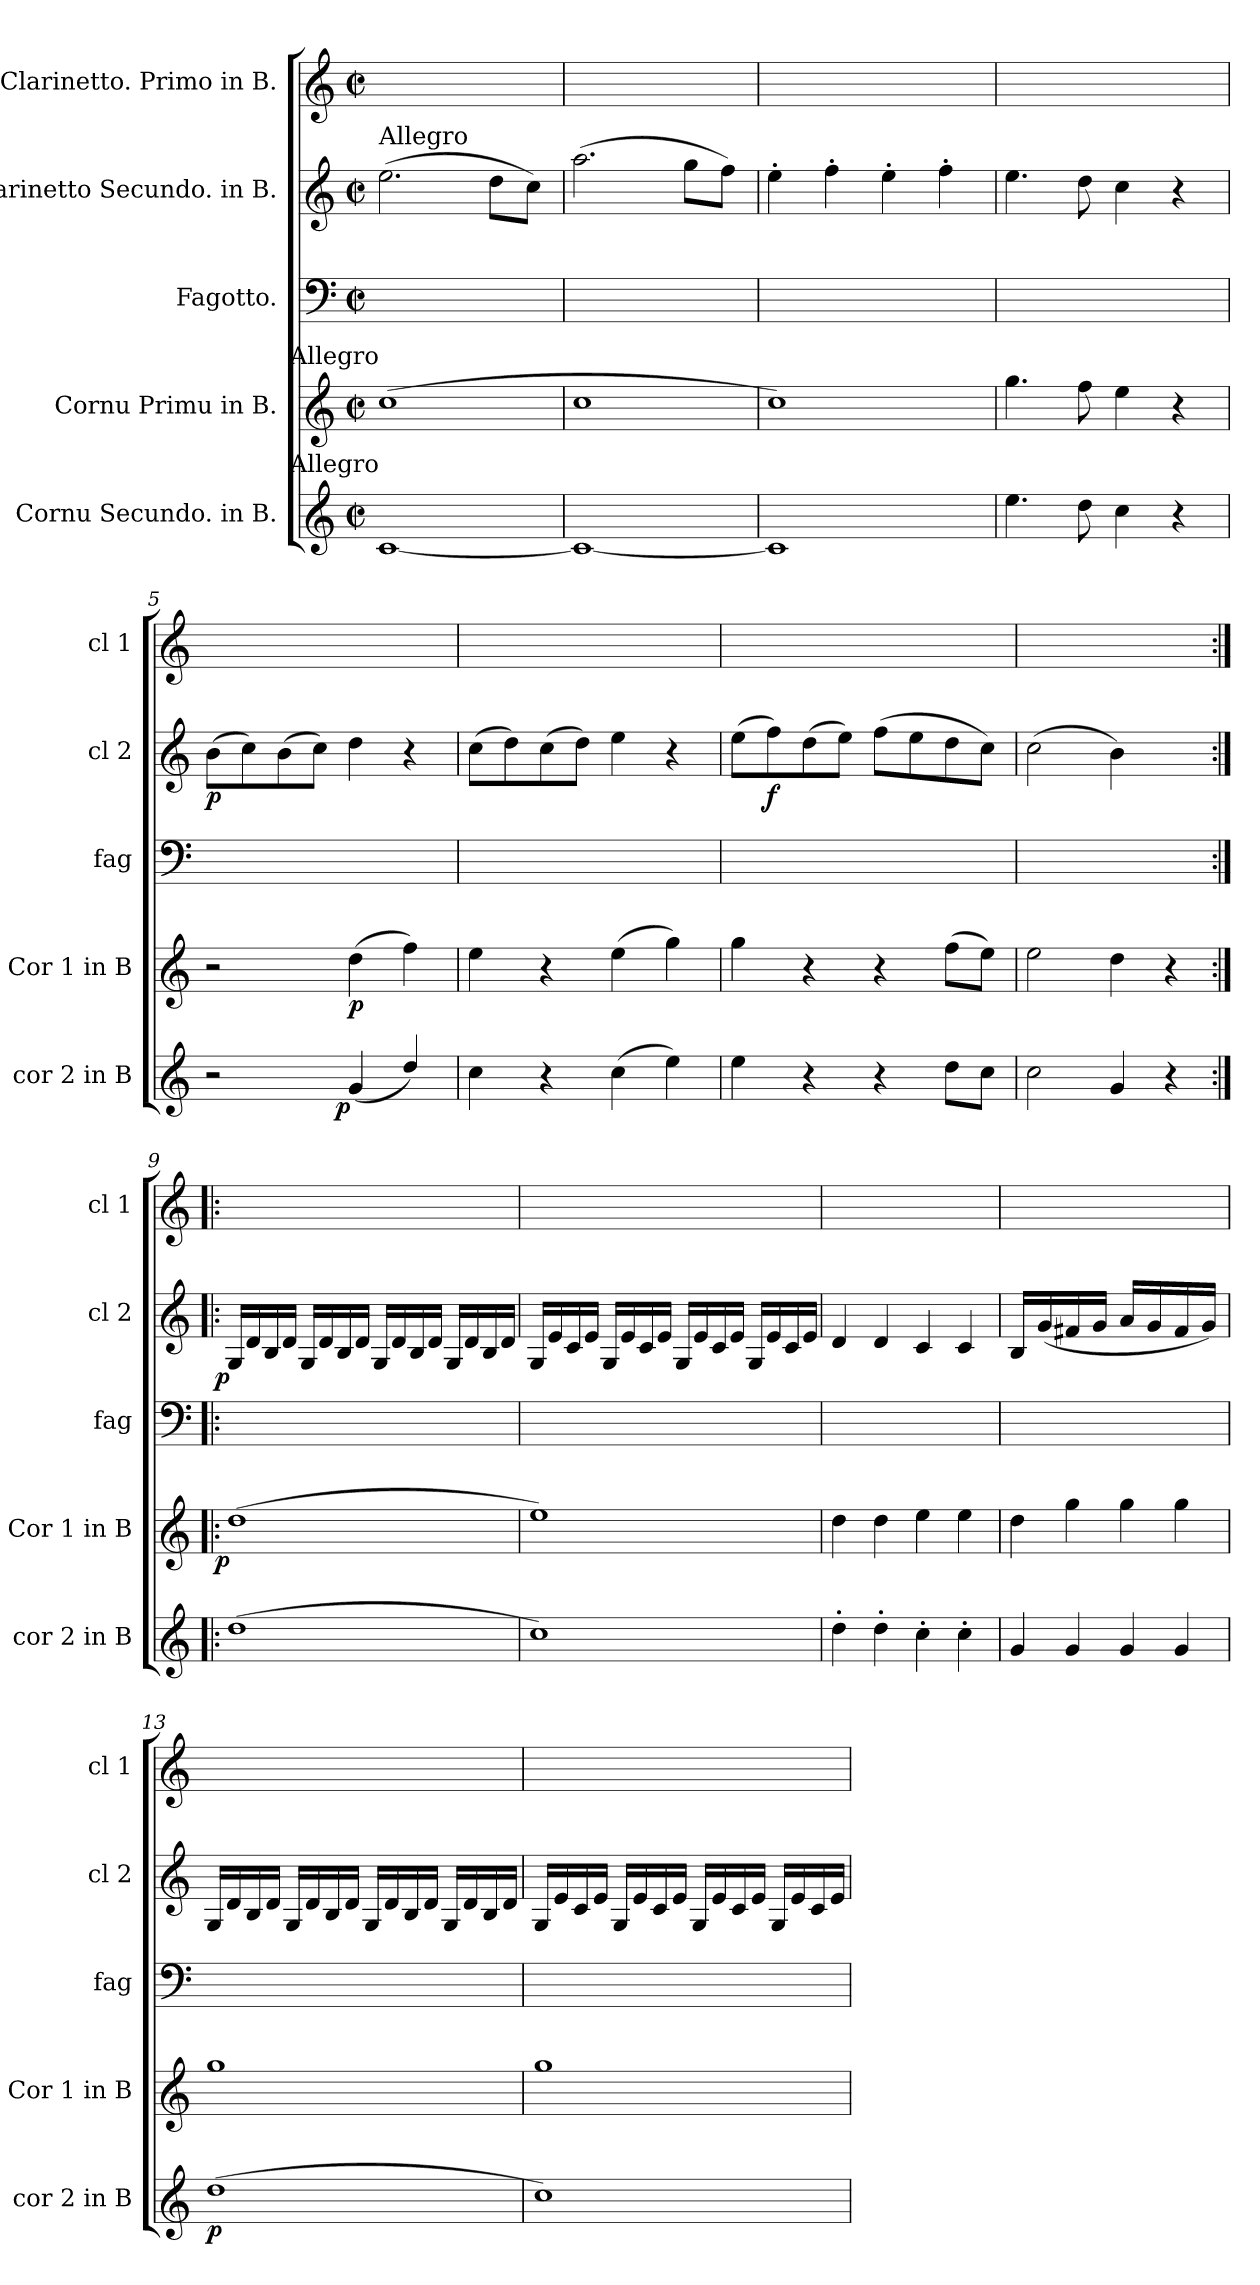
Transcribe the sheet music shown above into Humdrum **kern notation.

**kern	**dynam	**kern	**dynam	**kern	**kern	**dynam	**kern
*part5	*part5	*part4	*part4	*part3	*part2	*part2	*part1
*staff5	*staff5	*staff4	*staff4	*staff3	*staff2	*staff2	*staff1
*I"Cornu Secundo. in B.	*	*I"Cornu Primu in B.	*	*I"Fagotto.	*I"Clarinetto Secundo. in B.	*	*I"Clarinetto. Primo in B.
*I'cor 2 in B	*	*I'Cor 1 in B	*	*I'fag	*I'cl 2	*	*I'cl 1
*clefG2	*	*clefG2	*	*clefF4	*clefG2	*	*clefG2
*ITrd1c2	*	*ITrd1c2	*	*	*ITrd1c2	*	*ITrd1c2
*k[b-e-]	*	*k[b-e-]	*	*k[]	*k[b-e-]	*	*k[b-e-]
*M2/2	*	*M2/2	*	*M2/2	*M2/2	*	*M2/2
*met(c|)	*	*met(c|)	*	*met(c|)	*met(c|)	*	*met(c|)
=1	=1	=1	=1	=1	=1	=1	=1
!	!	!	!	!	!LO:TX:a:t=Allegro	!	!
!	!	!LO:TX:a:rj:t=Allegro	!	!	!	!	!
!LO:TX:a:rj:t=Allegro	!	!	!	!	!	!	!
[>1B-/	.	(1b-\	.	1ryy	(2.dd\	.	1ryy
.	.	.	.	.	8cc\L	.	.
.	.	.	.	.	8b-\J)	.	.
=2	=2	=2	=2	=2	=2	=2	=2
1B-/_	.	1b-\	.	1ryy	(2.gg\	.	1ryy
.	.	.	.	.	8ff\L	.	.
.	.	.	.	.	8ee-\J)	.	.
=3	=3	=3	=3	=3	=3	=3	=3
1B-/]	.	1b-\)	.	1ryy	4dd'\	.	1ryy
.	.	.	.	.	4ee-'\	.	.
.	.	.	.	.	4dd'\	.	.
.	.	.	.	.	4ee-'\	.	.
=4	=4	=4	=4	=4	=4	=4	=4
4.dd\	.	4.ff\	.	1ryy	4.dd\	.	1ryy
8cc\	.	8ee-\	.	.	8cc\	.	.
4b-\	.	4dd\	.	.	4b-\	.	.
4r	.	4r	.	.	4r	.	.
=5	=5	=5	=5	=5	=5	=5	=5
2r	.	2r	.	1ryy	(8a\L	p	1ryy
.	.	.	.	.	8b-\)	.	.
.	.	.	.	.	(8a\	.	.
.	.	.	.	.	8b-\J)	.	.
!	!LO:DY:rj	!	!	!	!	!	!
(4f/	p	(4cc\	p	.	4cc\	.	.
4cc/)	.	4ee-\)	.	.	4r	.	.
=6	=6	=6	=6	=6	=6	=6	=6
4b-\	.	4dd\	.	1ryy	(8b-\L	.	1ryy
.	.	.	.	.	8cc\)	.	.
4r	.	4r	.	.	(8b-\	.	.
.	.	.	.	.	8cc\J)	.	.
(4b-\	.	(4dd\	.	.	4dd\	.	.
4dd\)	.	4ff\)	.	.	4r	.	.
=7	=7	=7	=7	=7	=7	=7	=7
4dd\	.	4ff\	for.	1ryy	(8dd\L	.	1ryy
.	.	.	.	.	8ee-\)	f	.
4r	.	4r	.	.	(8cc\	.	.
.	.	.	.	.	8dd\J)	.	.
4r	.	4r	.	.	(8ee-\L	.	.
.	.	.	.	.	8dd\	.	.
8cc\L	.	(8ee-\L	.	.	8cc\	.	.
8b-\J	.	8dd\J)	.	.	8b-\J)	.	.
=8	=8	=8	=8	=8	=8	=8	=8
2b-\	.	2dd\	.	1ryy	(2b-\	.	1ryy
4f/	.	4cc\	.	.	4a\)	.	.
4r	.	4r	.	.	4ryy	.	.
=9:|!|:	=9:|!|:	=9:|!|:	=9:|!|:	=9:|!|:	=9:|!|:	=9:|!|:	=9:|!|:
!	!	!	!LO:DY:rj	!	!	!LO:DY:rj	!
(1cc\	p&colon;	(1cc\	p	1ryy	16F/LL	p	1ryy
.	.	.	.	.	16c/	.	.
.	.	.	.	.	16A/	.	.
.	.	.	.	.	16c/JJ	.	.
.	.	.	.	.	16F/LL	.	.
.	.	.	.	.	16c/	.	.
.	.	.	.	.	16A/	.	.
.	.	.	.	.	16c/JJ	.	.
.	.	.	.	.	16F/LL	.	.
.	.	.	.	.	16c/	.	.
.	.	.	.	.	16A/	.	.
.	.	.	.	.	16c/JJ	.	.
.	.	.	.	.	16F/LL	.	.
.	.	.	.	.	16c/	.	.
.	.	.	.	.	16A/	.	.
.	.	.	.	.	16c/JJ	.	.
=10	=10	=10	=10	=10	=10	=10	=10
1b-\)	.	1dd\)	.	1ryy	16F/LL	.	1ryy
.	.	.	.	.	16d/	.	.
.	.	.	.	.	16B-/	.	.
.	.	.	.	.	16d/JJ	.	.
.	.	.	.	.	16F/LL	.	.
.	.	.	.	.	16d/	.	.
.	.	.	.	.	16B-/	.	.
.	.	.	.	.	16d/JJ	.	.
.	.	.	.	.	16F/LL	.	.
.	.	.	.	.	16d/	.	.
.	.	.	.	.	16B-/	.	.
.	.	.	.	.	16d/JJ	.	.
.	.	.	.	.	16F/LL	.	.
.	.	.	.	.	16d/	.	.
.	.	.	.	.	16B-/	.	.
.	.	.	.	.	16d/JJ	.	.
=11	=11	=11	=11	=11	=11	=11	=11
4cc'\	.	4cc\	.	1ryy	4c/	.	1ryy
4cc'\	.	4cc\	.	.	4c/	.	.
4b-'\	.	4dd\	.	.	4B-/	.	.
4b-'\	.	4dd\	.	.	4B-/	.	.
=12	=12	=12	=12	=12	=12	=12	=12
!	!	!	!	!	!LO:N:vis=16	!	!
4f/	.	4cc\	.	1ryy	8A/LL	.	1ryy
!	!	!	!	!	!LO:N:vis=16	!	!
.	.	.	.	.	(8f/	.	.
!	!	!	!	!	!LO:N:vis=16	!	!
4f/	for&colon;	4ff\	for&colon;	.	8en/	.	.
!	!	!	!	!	!LO:N:vis=16	!	!
.	.	.	.	.	8f/JJ	.	.
!	!	!	!	!	!LO:N:vis=16	!	!
4f/	.	4ff\	.	.	8g/LL	.	.
!	!	!	!	!	!LO:N:vis=16	!	!
.	.	.	.	.	8f/	.	.
!	!	!	!	!	!LO:N:vis=16	!	!
4f/	.	4ff\	.	.	8e/	.	.
!	!	!	!	!	!LO:N:vis=16	!	!
.	.	.	.	.	8f/JJ)	.	.
=13	=13	=13	=13	=13	=13	=13	=13
(1cc\	p	1ff\	p&colon;	1ryy	16F/LL	.	1ryy
.	.	.	.	.	16c/	.	.
.	.	.	.	.	16A/	.	.
.	.	.	.	.	16c/JJ	.	.
.	.	.	.	.	16F/LL	.	.
.	.	.	.	.	16c/	.	.
.	.	.	.	.	16A/	.	.
.	.	.	.	.	16c/JJ	.	.
.	.	.	.	.	16F/LL	.	.
.	.	.	.	.	16c/	.	.
.	.	.	.	.	16A/	.	.
.	.	.	.	.	16c/JJ	.	.
.	.	.	.	.	16F/LL	.	.
.	.	.	.	.	16c/	.	.
.	.	.	.	.	16A/	.	.
.	.	.	.	.	16c/JJ	.	.
=14	=14	=14	=14	=14	=14	=14	=14
1b-\)	.	1ff\	.	1ryy	16F/LL	.	1ryy
.	.	.	.	.	16d/	.	.
.	.	.	.	.	16B-/	.	.
.	.	.	.	.	16d/JJ	.	.
.	.	.	.	.	16F/LL	.	.
.	.	.	.	.	16d/	.	.
.	.	.	.	.	16B-/	.	.
.	.	.	.	.	16d/JJ	.	.
.	.	.	.	.	16F/LL	.	.
.	.	.	.	.	16d/	.	.
.	.	.	.	.	16B-/	.	.
.	.	.	.	.	16d/JJ	.	.
.	.	.	.	.	16F/LL	.	.
.	.	.	.	.	16d/	.	.
.	.	.	.	.	16B-/	.	.
.	.	.	.	.	16d/JJ	.	.
=	=	=	=	=	=	=	=
*-	*-	*-	*-	*-	*-	*-	*-
